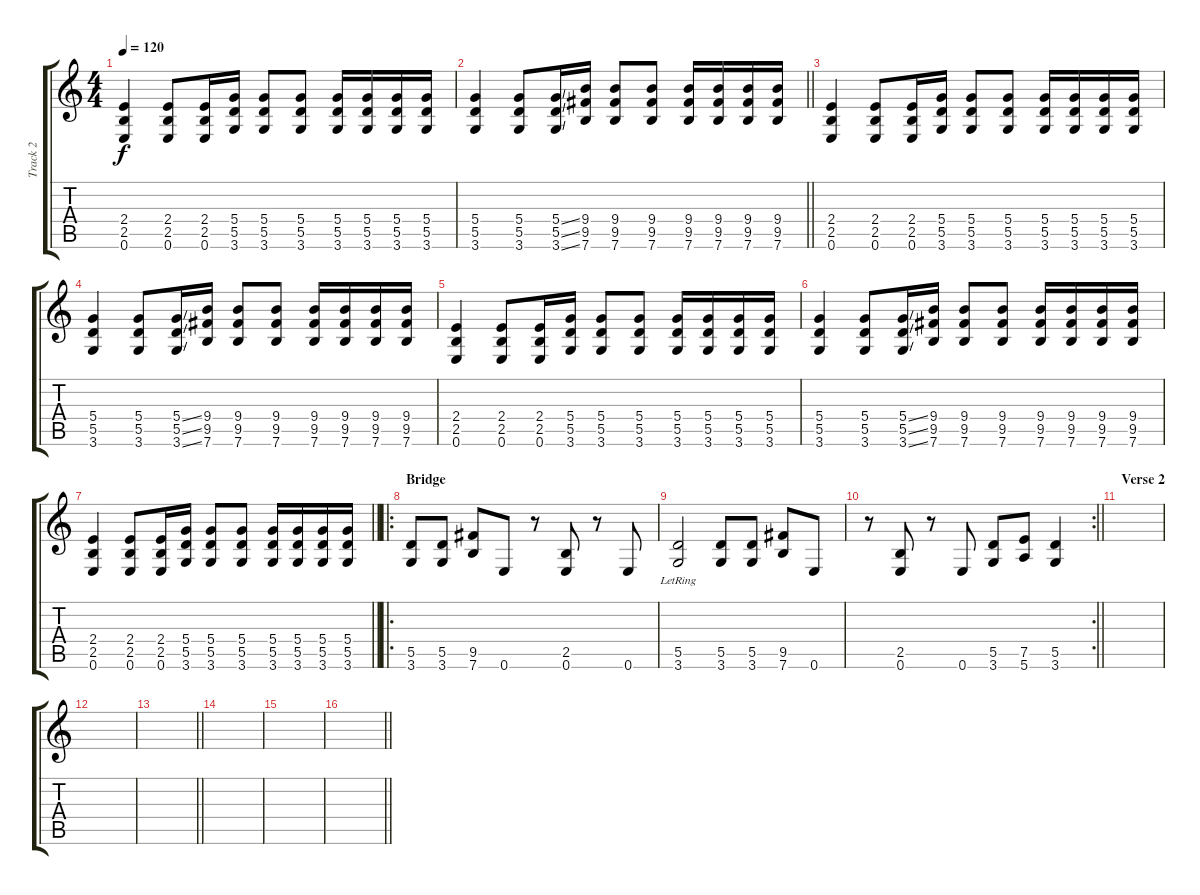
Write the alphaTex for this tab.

\track ("Track 2" "Track 2") {instrument overdrivenguitar}
\staff {score tabs}
\tuning (E4 B3 G3 D3 A2 E2) {hide}
\ts (4 4)
\tempo 120
\clef g2
\ks c
(2.4 2.5 0.6).4{dy f} (2.4 2.5 0.6).8 (2.4 2.5 0.6).16 (5.4 5.5 3.6).16 (5.4 5.5 3.6).8 (5.4 5.5 3.6).8 (5.4 5.5 3.6).16 (5.4 5.5 3.6).16 (5.4 5.5 3.6).16 (5.4 5.5 3.6).16 |
\barLineRight lightlight
(5.4 5.5 3.6).4 (5.4 5.5 3.6).8 (5.4{ss} 5.5{ss} 3.6{ss}).16 (9.4 9.5 7.6).16 (9.4 9.5 7.6).8 (9.4 9.5 7.6).8 (9.4 9.5 7.6).16 (9.4 9.5 7.6).16 (9.4 9.5 7.6).16 (9.4 9.5 7.6).16 |
(2.4 2.5 0.6).4 (2.4 2.5 0.6).8 (2.4 2.5 0.6).16 (5.4 5.5 3.6).16 (5.4 5.5 3.6).8 (5.4 5.5 3.6).8 (5.4 5.5 3.6).16 (5.4 5.5 3.6).16 (5.4 5.5 3.6).16 (5.4 5.5 3.6).16 |
(5.4 5.5 3.6).4 (5.4 5.5 3.6).8 (5.4{ss} 5.5{ss} 3.6{ss}).16 (9.4 9.5 7.6).16 (9.4 9.5 7.6).8 (9.4 9.5 7.6).8 (9.4 9.5 7.6).16 (9.4 9.5 7.6).16 (9.4 9.5 7.6).16 (9.4 9.5 7.6).16 |
(2.4 2.5 0.6).4 (2.4 2.5 0.6).8 (2.4 2.5 0.6).16 (5.4 5.5 3.6).16 (5.4 5.5 3.6).8 (5.4 5.5 3.6).8 (5.4 5.5 3.6).16 (5.4 5.5 3.6).16 (5.4 5.5 3.6).16 (5.4 5.5 3.6).16 |
(5.4 5.5 3.6).4 (5.4 5.5 3.6).8 (5.4{ss} 5.5{ss} 3.6{ss}).16 (9.4 9.5 7.6).16 (9.4 9.5 7.6).8 (9.4 9.5 7.6).8 (9.4 9.5 7.6).16 (9.4 9.5 7.6).16 (9.4 9.5 7.6).16 (9.4 9.5 7.6).16 |
\barLineRight lightlight
(2.4 2.5 0.6).4 (2.4 2.5 0.6).8 (2.4 2.5 0.6).16 (5.4 5.5 3.6).16 (5.4 5.5 3.6).8 (5.4 5.5 3.6).8 (5.4 5.5 3.6).16 (5.4 5.5 3.6).16 (5.4 5.5 3.6).16 (5.4 5.5 3.6).16 |
\ro
\section ("" "Bridge")
(5.5 3.6).8 (5.5 3.6).8 (9.5 7.6).8 0.6.8 r.8 (2.5 0.6).8 r.8 0.6.8 |
(5.5{lr} 3.6{lr}).2 (5.5 3.6).8 (5.5 3.6).8 (9.5 7.6).8 0.6.8 |
\rc 2
\barLineRight lightlight
r.8 (2.5 0.6).8 r.8 0.6.8 (5.5 3.6).8 (7.5 5.6).8 (5.5 3.6).4 |
\section ("" "Verse 2")
|
|
\barLineRight lightlight
|
|
|
\barLineRight lightlight
